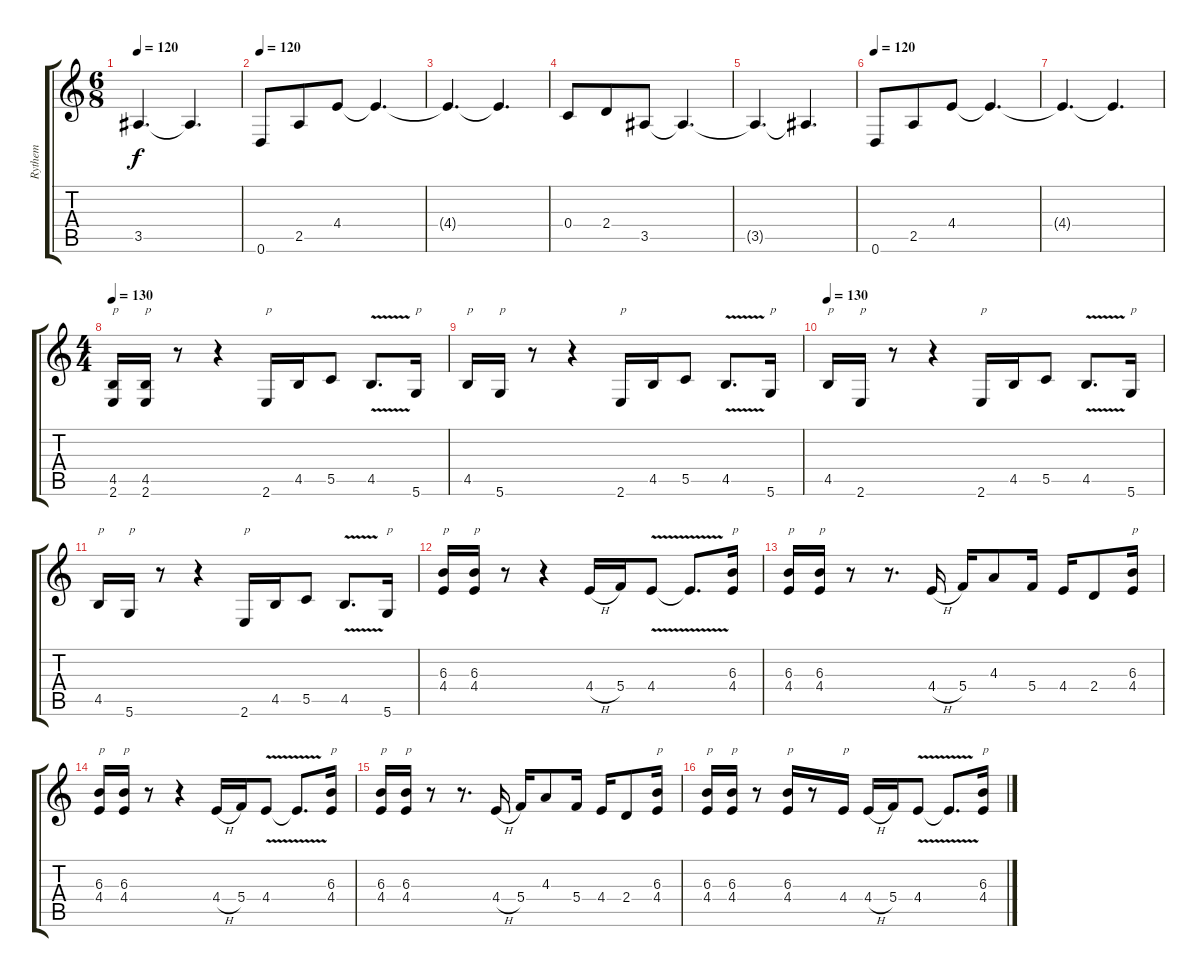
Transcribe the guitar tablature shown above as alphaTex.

\track ("Rythem" "Rythem") {instrument distortionguitar}
\staff {score tabs}
\tuning (D4 A3 F3 C3 G2 D2) {hide}
\ts (6 8)
\tempo 120
\clef g2
\ks c
3.5{t}.4{d dy f} 3.5{t}.4{d} |
\tempo 120
0.6.8 2.5.8 4.4.8 4.4{t}.4{d} |
4.4{t}.4{d} 4.4{t}.4{d} |
0.4.8 2.4.8 3.5.8 3.5{t}.4{d} |
3.5{t}.4{d} 3.5{t}.4{d} |
\tempo 120
0.6.8 2.5.8 4.4.8 4.4{t}.4{d} |
4.4{t}.4{d} 4.4{t}.4{d} |
\ts (4 4)
\tempo 130
(4.5 2.6).16{txt "p"} (4.5 2.6).16{txt "p"} r.8 r.4 2.6.16{txt "p"} 4.5.16 5.5.8 4.5{v}.8{d} 5.6.16{txt "p"} |
4.5.16{txt "p"} 5.6.16{txt "p"} r.8 r.4 2.6.16{txt "p"} 4.5.16 5.5.8 4.5{v}.8{d} 5.6.16{txt "p"} |
\tempo 130
4.5.16{txt "p"} 2.6.16{txt "p"} r.8 r.4 2.6.16{txt "p"} 4.5.16 5.5.8 4.5{v}.8{d} 5.6.16{txt "p"} |
4.5.16{txt "p"} 5.6.16{txt "p"} r.8 r.4 2.6.16{txt "p"} 4.5.16 5.5.8 4.5{v}.8{d} 5.6.16{txt "p"} |
(6.3 4.4).16{txt "p"} (6.3 4.4).16{txt "p"} r.8 r.4 4.4{h}.16 5.4.16 4.4{v}.8 4.4{t}.8{d} (6.3 4.4).16{txt "p"} |
(6.3 4.4).16{txt "p"} (6.3 4.4).16{txt "p"} r.8 r.8{d} 4.4{h}.16 5.4.16 4.3.8 5.4.16 4.4.16 2.4.8 (6.3 4.4).16{txt "p"} |
(6.3 4.4).16{txt "p"} (6.3 4.4).16{txt "p"} r.8 r.4 4.4{h}.16 5.4.16 4.4{v}.8 4.4{t}.8{d} (6.3 4.4).16{txt "p"} |
(6.3 4.4).16{txt "p"} (6.3 4.4).16{txt "p"} r.8 r.8{d} 4.4{h}.16 5.4.16 4.3.8 5.4.16 4.4.16 2.4.8 (6.3 4.4).16{txt "p"} |
(6.3 4.4).16{txt "p"} (6.3 4.4).16{txt "p"} r.8 (6.3 4.4).16{txt "p"} r.8 4.4.16{txt "p"} 4.4{h}.16 5.4.16 4.4{v}.8 4.4{t}.8{d} (6.3 4.4).16{txt "p"}
